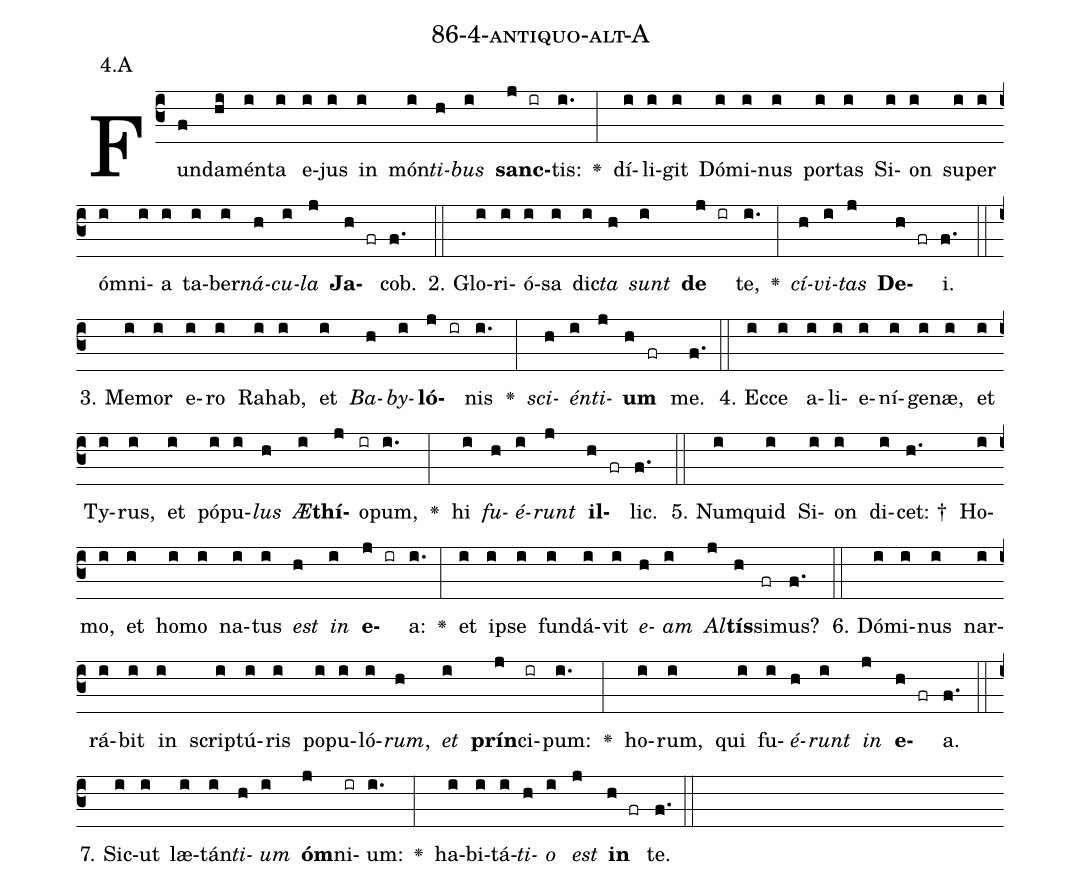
name: 86-4-antiquo-alt-A;
annotation: 4.A;
%%
(c3)Fun(f)da(hi)mén(i)ta(i) e(i)jus(i) in(i) món(i)<i>ti</i>(h)<i>bus</i>(i) <b>sanc</b>(j ir)tis:(i.) <v>\greheightstar</v>(:) dí(i)li(i)git(i) Dó(i)mi(i)nus(i) por(i)tas(i) Si(i)on(i) su(i)per(i) óm(i)ni(i)a(i) ta(i)ber(i)<i>ná</i>(h)<i>cu</i>(i)<i>la</i>(j) <b>Ja</b>(h fr)cob.(f.) (::)
2. Glo(i)ri(i)ó(i)sa(i) dic(i)<i>ta</i>(h) <i>sunt</i>(i) <b>de</b>(j ir) te,(i.) <v>\greheightstar</v>(:) <i>cí</i>(h)<i>vi</i>(i)<i>tas</i>(j) <b>De</b>(h fr)i.(f.) (::)
3. Me(i)mor(i) e(i)ro(i) Ra(i)hab,(i) et(i) <i>Ba</i>(h)<i>by</i>(i)<b>ló</b>(j ir)nis(i.) <v>\greheightstar</v>(:) <i>sci</i>(h)<i>én</i>(i)<i>ti</i>(j)<b>um</b>(h fr) me.(f.) (::)
4. Ec(i)ce(i) a(i)li(i)e(i)ní(i)ge(i)næ,(i) et(i) Ty(i)rus,(i) et(i) pó(i)pu(i)<i>lus</i>(h) <i>Æ</i>(i)<b>thí</b>(j)o(ir)pum,(i.) <v>\greheightstar</v>(:) hi(i) <i>fu</i>(h)<i>é</i>(i)<i>runt</i>(j) <b>il</b>(h fr)lic.(f.) (::)
5. Num(i)quid(i) Si(i)on(i) di(i)cet: †(h.) Ho(i)mo,(i) et(i) ho(i)mo(i) na(i)tus(i) <i>est</i>(h) <i>in</i>(i) <b>e</b>(j ir)a:(i.) <v>\greheightstar</v>(:) et(i) ip(i)se(i) fun(i)dá(i)vit(i) <i>e</i>(h)<i>am</i>(i) <i>Al</i>(j)<b>tís</b>(h)si(fr)mus?(f.) (::)
6. Dó(i)mi(i)nus(i) nar(i)rá(i)bit(i) in(i) scrip(i)tú(i)ris(i) po(i)pu(i)ló(i)<i>rum</i>,(h) <i>et</i>(i) <b>prín</b>(j)ci(ir)pum:(i.) <v>\greheightstar</v>(:) ho(i)rum,(i) qui(i) fu(i)<i>é</i>(h)<i>runt</i>(i) <i>in</i>(j) <b>e</b>(h fr)a.(f.) (::)
7. Sic(i)ut(i) læ(i)tán(i)<i>ti</i>(h)<i>um</i>(i) <b>óm</b>(j)ni(ir)um:(i.) <v>\greheightstar</v>(:) ha(i)bi(i)tá(i)<i>ti</i>(h)<i>o</i>(i) <i>est</i>(j) <b>in</b>(h fr) te.(f.) (::)
